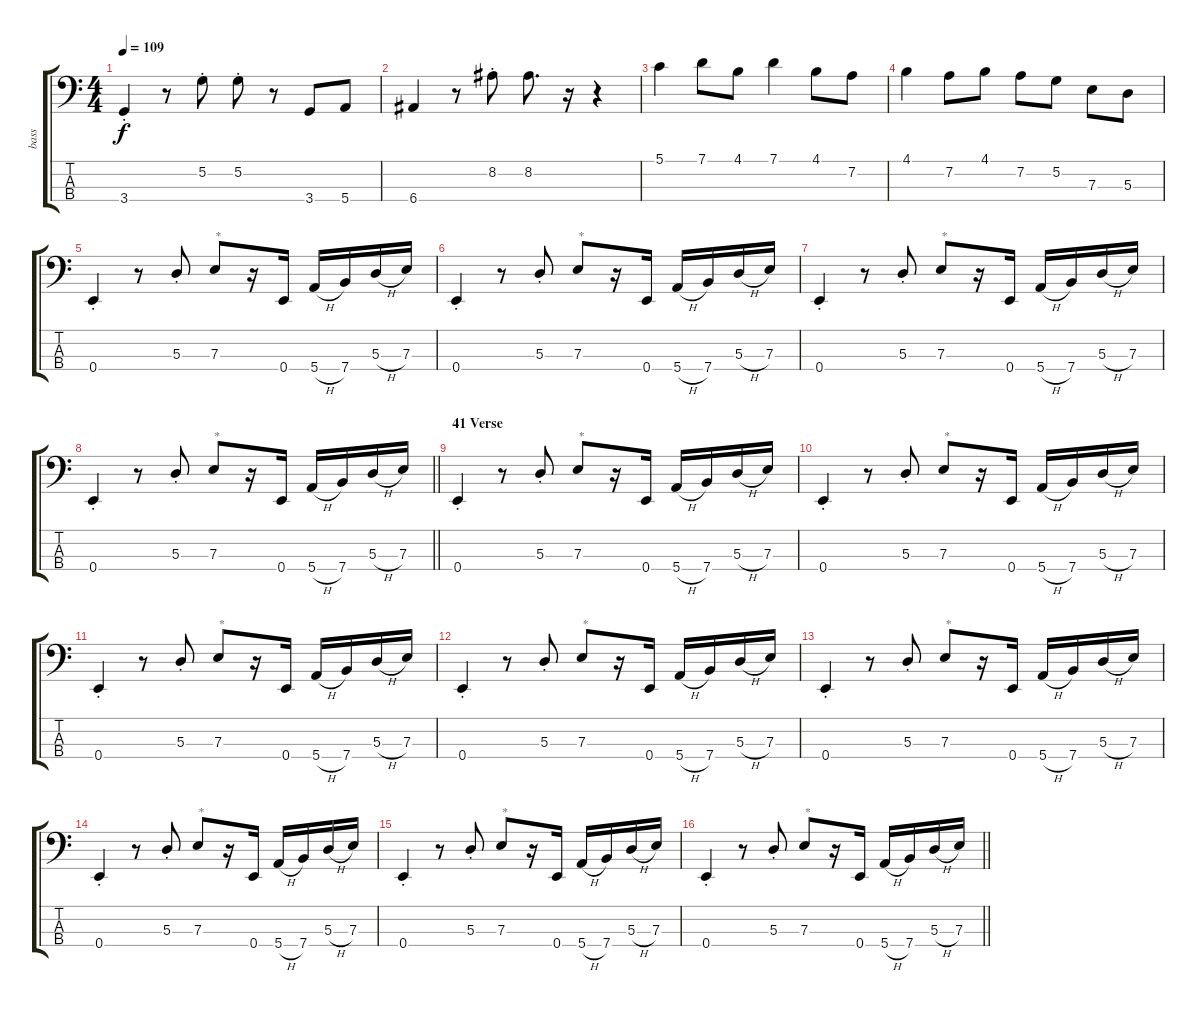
\track ("bass" "bass") {instrument electricbassfinger}
\staff {score tabs}
\tuning (G2 D2 A1 E1) {hide}
\ts (4 4)
\tempo 109
\clef f4
\ks c
3.4{st}.4{dy f} r.8 5.2{st}.8 5.2{st}.8 r.8 3.4.8 5.4.8 |
6.4.4 r.8 8.2{st}.8 8.2.8{d} r.16 r.4 |
5.1.4 7.1.8 4.1.8 7.1.4 4.1.8 7.2.8 |
4.1.4 7.2.8 4.1.8 7.2.8 5.2.8 7.3.8 5.3.8 |
0.4{st}.4{beam Up} r.8 5.3{st}.8{beam Up} 7.3.8{txt "*" beam Up} r.16 0.4.16{beam Up} 5.4{h}.16{beam Up} 7.4.16{beam Up} 5.3{h}.16{beam Up} 7.3.16{beam Up} |
0.4{st}.4{beam Up} r.8 5.3{st}.8{beam Up} 7.3.8{txt "*" beam Up} r.16 0.4.16{beam Up} 5.4{h}.16{beam Up} 7.4.16{beam Up} 5.3{h}.16{beam Up} 7.3.16{beam Up} |
0.4{st}.4{beam Up} r.8 5.3{st}.8{beam Up} 7.3.8{txt "*" beam Up} r.16 0.4.16{beam Up} 5.4{h}.16{beam Up} 7.4.16{beam Up} 5.3{h}.16{beam Up} 7.3.16{beam Up} |
\barLineRight lightlight
0.4{st}.4{beam Up} r.8 5.3{st}.8{beam Up} 7.3.8{txt "*" beam Up} r.16 0.4.16{beam Up} 5.4{h}.16{beam Up} 7.4.16{beam Up} 5.3{h}.16{beam Up} 7.3.16{beam Up} |
\section ("" "41 Verse")
0.4{st}.4{beam Up} r.8 5.3{st}.8{beam Up} 7.3.8{txt "*" beam Up} r.16 0.4.16{beam Up} 5.4{h}.16{beam Up} 7.4.16{beam Up} 5.3{h}.16{beam Up} 7.3.16{beam Up} |
0.4{st}.4{beam Up} r.8 5.3{st}.8{beam Up} 7.3.8{txt "*" beam Up} r.16 0.4.16{beam Up} 5.4{h}.16{beam Up} 7.4.16{beam Up} 5.3{h}.16{beam Up} 7.3.16{beam Up} |
0.4{st}.4{beam Up} r.8 5.3{st}.8{beam Up} 7.3.8{txt "*" beam Up} r.16 0.4.16{beam Up} 5.4{h}.16{beam Up} 7.4.16{beam Up} 5.3{h}.16{beam Up} 7.3.16{beam Up} |
0.4{st}.4{beam Up} r.8 5.3{st}.8{beam Up} 7.3.8{txt "*" beam Up} r.16 0.4.16{beam Up} 5.4{h}.16{beam Up} 7.4.16{beam Up} 5.3{h}.16{beam Up} 7.3.16{beam Up} |
0.4{st}.4{beam Up} r.8 5.3{st}.8{beam Up} 7.3.8{txt "*" beam Up} r.16 0.4.16{beam Up} 5.4{h}.16{beam Up} 7.4.16{beam Up} 5.3{h}.16{beam Up} 7.3.16{beam Up} |
0.4{st}.4{beam Up} r.8 5.3{st}.8{beam Up} 7.3.8{txt "*" beam Up} r.16 0.4.16{beam Up} 5.4{h}.16{beam Up} 7.4.16{beam Up} 5.3{h}.16{beam Up} 7.3.16{beam Up} |
0.4{st}.4{beam Up} r.8 5.3{st}.8{beam Up} 7.3.8{txt "*" beam Up} r.16 0.4.16{beam Up} 5.4{h}.16{beam Up} 7.4.16{beam Up} 5.3{h}.16{beam Up} 7.3.16{beam Up} |
\barLineRight lightlight
0.4{st}.4{beam Up} r.8 5.3{st}.8{beam Up} 7.3.8{txt "*" beam Up} r.16 0.4.16{beam Up} 5.4{h}.16{beam Up} 7.4.16{beam Up} 5.3{h}.16{beam Up} 7.3.16{beam Up}
